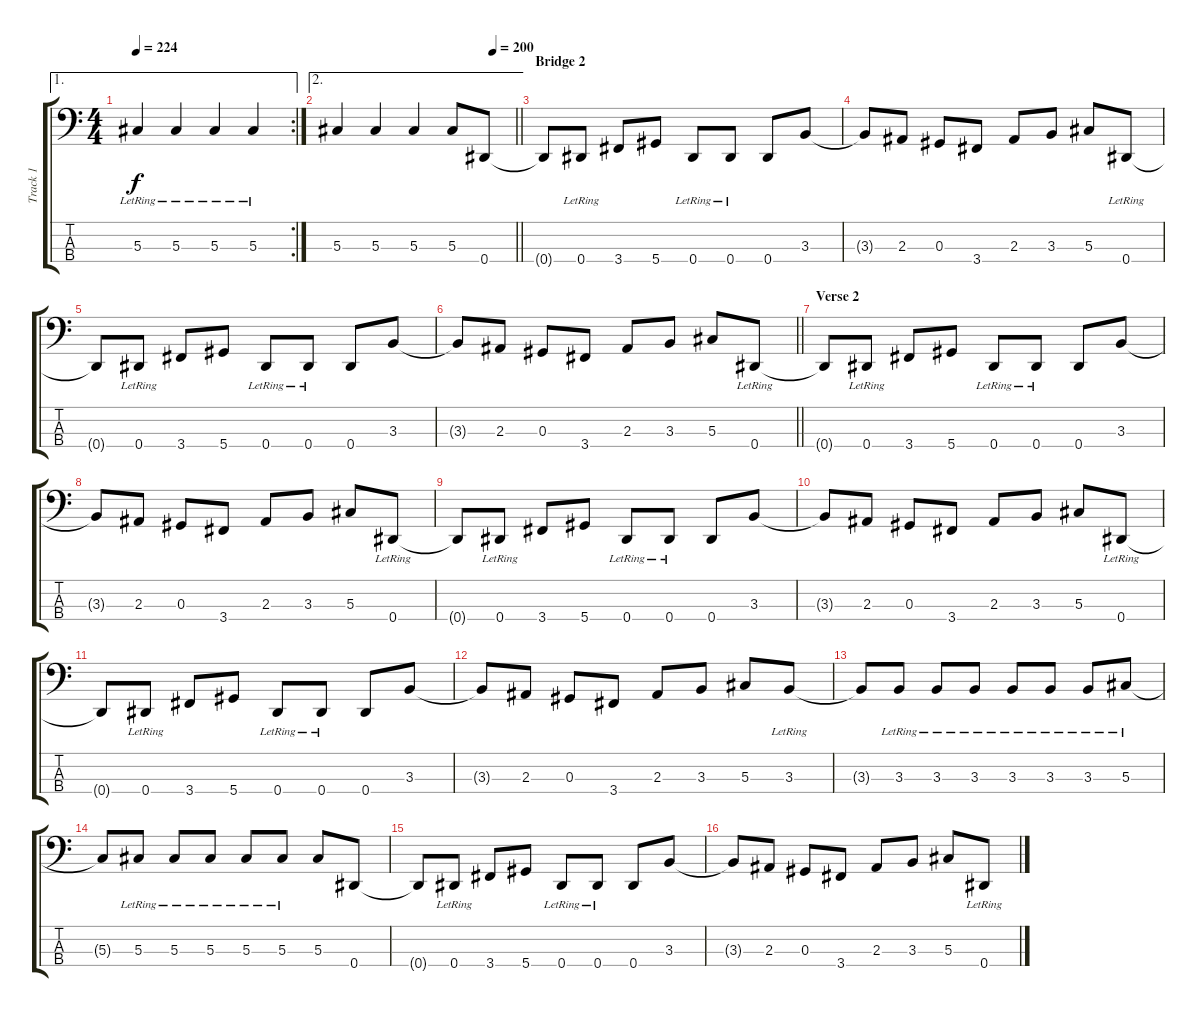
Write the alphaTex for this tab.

\track ("Track 1" "Track 1") {instrument electricbasspick}
\staff {score tabs}
\tuning (Gb2 Db2 Ab1 Eb1) {hide}
\ae 1
\rc 2
\ts (4 4)
\tempo 224
\clef f4
\ks c
5.3{lr}.4{dy f} 5.3{lr}.4 5.3{lr}.4 5.3{lr}.4 |
\ae 2
\tempo (200 0.875)
\barLineRight lightlight
5.3.4 5.3.4 5.3.4 5.3.8 0.4.8 |
\section ("" "Bridge 2")
0.4{t}.8 0.4{lr}.8 3.4.8 5.4.8 0.4{lr}.8 0.4{lr}.8 0.4.8 3.3.8 |
3.3{t}.8 2.3.8 0.3.8 3.4.8 2.3.8 3.3.8 5.3.8 0.4{lr}.8 |
0.4{t}.8 0.4{lr}.8 3.4.8 5.4.8 0.4{lr}.8 0.4{lr}.8 0.4.8 3.3.8 |
\barLineRight lightlight
3.3{t}.8 2.3.8 0.3.8 3.4.8 2.3.8 3.3.8 5.3.8 0.4{lr}.8 |
\section ("" "Verse 2")
0.4{t}.8 0.4{lr}.8 3.4.8 5.4.8 0.4{lr}.8 0.4{lr}.8 0.4.8 3.3.8 |
3.3{t}.8 2.3.8 0.3.8 3.4.8 2.3.8 3.3.8 5.3.8 0.4{lr}.8 |
0.4{t}.8 0.4{lr}.8 3.4.8 5.4.8 0.4{lr}.8 0.4{lr}.8 0.4.8 3.3.8 |
3.3{t}.8 2.3.8 0.3.8 3.4.8 2.3.8 3.3.8 5.3.8 0.4{lr}.8 |
0.4{t}.8 0.4{lr}.8 3.4.8 5.4.8 0.4{lr}.8 0.4{lr}.8 0.4.8 3.3.8 |
3.3{t}.8 2.3.8 0.3.8 3.4.8 2.3.8 3.3.8 5.3.8 3.3{lr}.8 |
3.3{t}.8 3.3{lr}.8 3.3{lr}.8 3.3{lr}.8 3.3{lr}.8 3.3{lr}.8 3.3{lr}.8 5.3{lr}.8 |
5.3{t}.8 5.3{lr}.8 5.3{lr}.8 5.3{lr}.8 5.3{lr}.8 5.3{lr}.8 5.3.8 0.4.8 |
0.4{t}.8 0.4{lr}.8 3.4.8 5.4.8 0.4{lr}.8 0.4{lr}.8 0.4.8 3.3.8 |
3.3{t}.8 2.3.8 0.3.8 3.4.8 2.3.8 3.3.8 5.3.8 0.4{lr}.8
